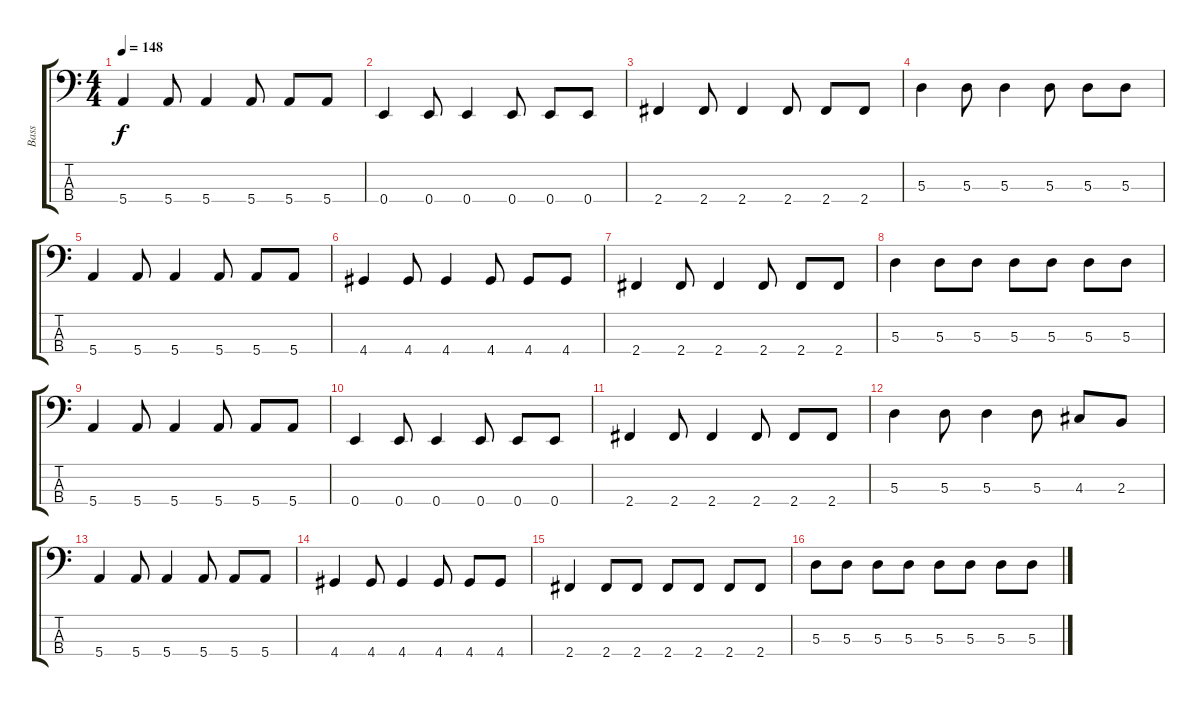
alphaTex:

\track ("Bass" "Bass") {instrument electricbasspick}
\staff {score tabs}
\tuning (G2 D2 A1 E1) {hide}
\ts (4 4)
\tempo 148
\clef f4
\ks c
5.4.4{dy f} 5.4.8 5.4.4 5.4.8 5.4.8 5.4.8 |
0.4.4 0.4.8 0.4.4 0.4.8 0.4.8 0.4.8 |
2.4.4 2.4.8 2.4.4 2.4.8 2.4.8 2.4.8 |
5.3.4 5.3.8 5.3.4 5.3.8 5.3.8 5.3.8 |
5.4.4 5.4.8 5.4.4 5.4.8 5.4.8 5.4.8 |
4.4.4 4.4.8 4.4.4 4.4.8 4.4.8 4.4.8 |
2.4.4 2.4.8 2.4.4 2.4.8 2.4.8 2.4.8 |
5.3.4 5.3.8 5.3.8 5.3.8 5.3.8 5.3.8 5.3.8 |
5.4.4 5.4.8 5.4.4 5.4.8 5.4.8 5.4.8 |
0.4.4 0.4.8 0.4.4 0.4.8 0.4.8 0.4.8 |
2.4.4 2.4.8 2.4.4 2.4.8 2.4.8 2.4.8 |
5.3.4 5.3.8 5.3.4 5.3.8 4.3.8 2.3.8 |
5.4.4 5.4.8 5.4.4 5.4.8 5.4.8 5.4.8 |
4.4.4 4.4.8 4.4.4 4.4.8 4.4.8 4.4.8 |
2.4.4 2.4.8 2.4.8 2.4.8 2.4.8 2.4.8 2.4.8 |
5.3.8 5.3.8 5.3.8 5.3.8 5.3.8 5.3.8 5.3.8 5.3.8
